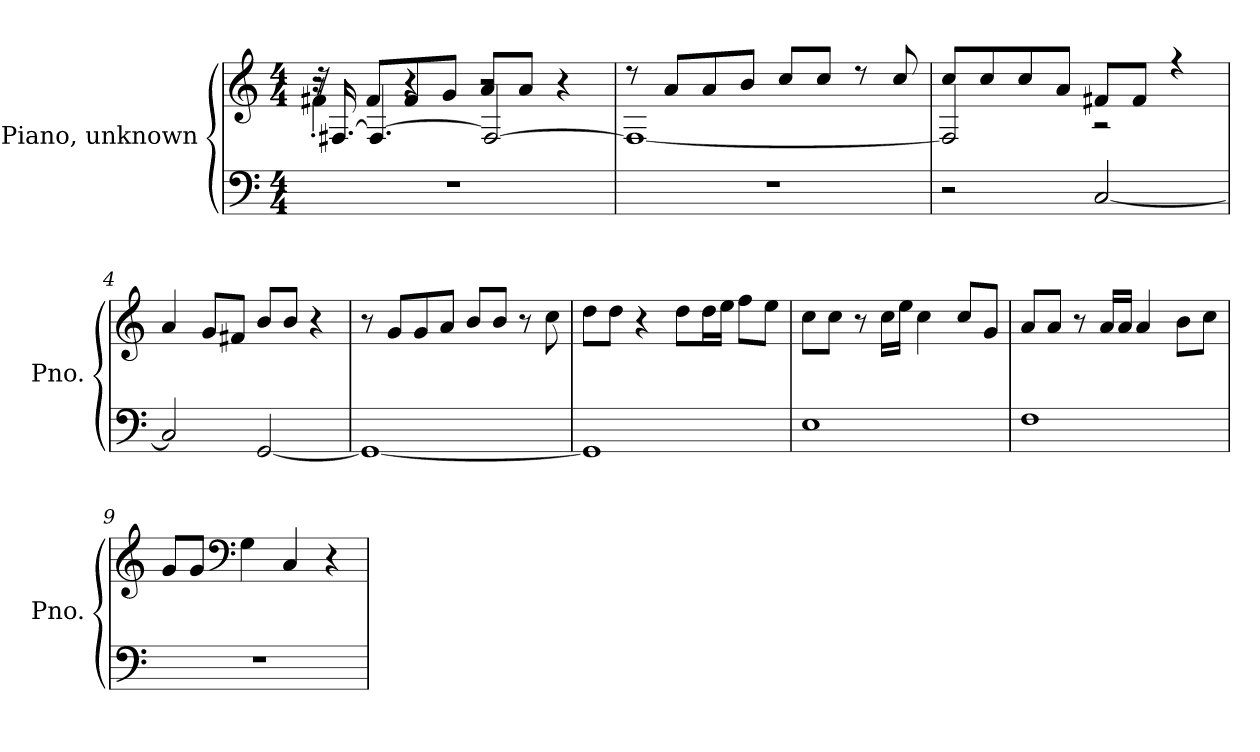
**kern	**kern
*part1	*part1
*staff2	*staff1
*I"Piano, unknown	*
*I'Pno.	*
*clefF4	*clefG2
*k[]	*k[]
*M4/4	*M4/4
*MM120	*MM120
=1	=1
*	*^
*	*	*^
1r	8r	4f#X'\	32r
.	.	.	[16.F#X/
.	8f#/L	.	4.F#/_
.	8f#/	4r	.
.	8g/J	.	.
.	8a/L	2r	2F#/_
.	8a/J	.	.
.	4r	.	.
*	*	*v	*v
=2	=2	=2
1r	8r	1F#_
.	8a/L	.
.	8a/	.
.	8b/J	.
.	8cc/L	.
.	8cc/J	.
.	8r	.
.	8cc/	.
=3	=3	=3
2r	8cc/L	2F#/]
.	8cc/	.
.	8cc/	.
.	8a/J	.
[2C/	8f#X/L	2r
.	8f#/J	.
.	4r	.
*	*v	*v
=4	=4
2C/]	4a/
.	8g/L
.	8f#X/J
[2GG/	8b/L
.	8b/J
.	4r
!!LO:LB:g=z
=5	=5
1GG_	8r
.	8g/L
.	8g/
.	8a/J
.	8b/L
.	8b/J
.	8r
.	8cc\
=6	=6
1GG]	8dd\L
.	8dd\J
.	4r
.	8dd\L
.	16dd\L
.	16ee\JJ
.	8ff\L
.	8ee\J
=7	=7
1E	8cc\L
.	8cc\J
.	8r
.	16cc\LL
.	16ee\JJ
.	4cc\
.	8cc/L
.	8g/J
=8	=8
1F	8a/L
.	8a/J
.	8r
.	16a/LL
.	16a/JJ
.	4a/
.	8b\L
.	8cc\J
=9	=9
1r	8g/L
.	8g/J
*	*clefF4
.	4G\
.	4C/
.	4r
=	=
*-	*-
